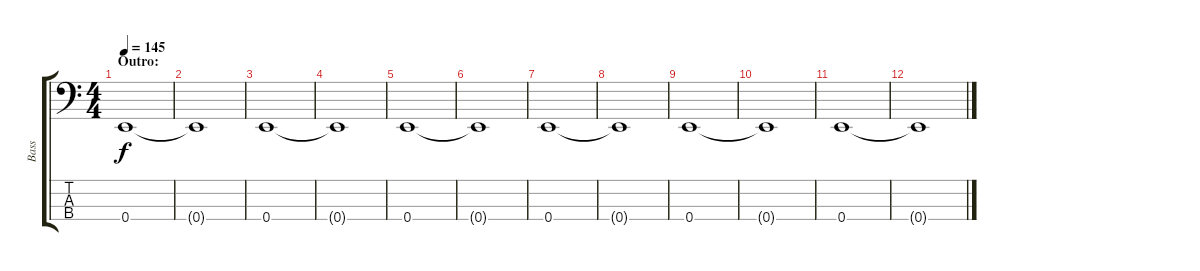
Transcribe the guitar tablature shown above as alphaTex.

\track ("Bass" "Bass") {instrument electricbassfinger}
\staff {score tabs}
\tuning (G2 D2 A1 E1) {hide}
\ts (4 4)
\section ("" "Outro:")
\tempo 145
\clef f4
\ks c
0.4.1{dy f} |
0.4{t}.1 |
0.4.1 |
0.4{t}.1 |
0.4.1 |
0.4{t}.1 |
0.4.1 |
0.4{t}.1 |
0.4.1{volume 5} |
0.4{t}.1 |
0.4.1{volume 1} |
0.4{t}.1
